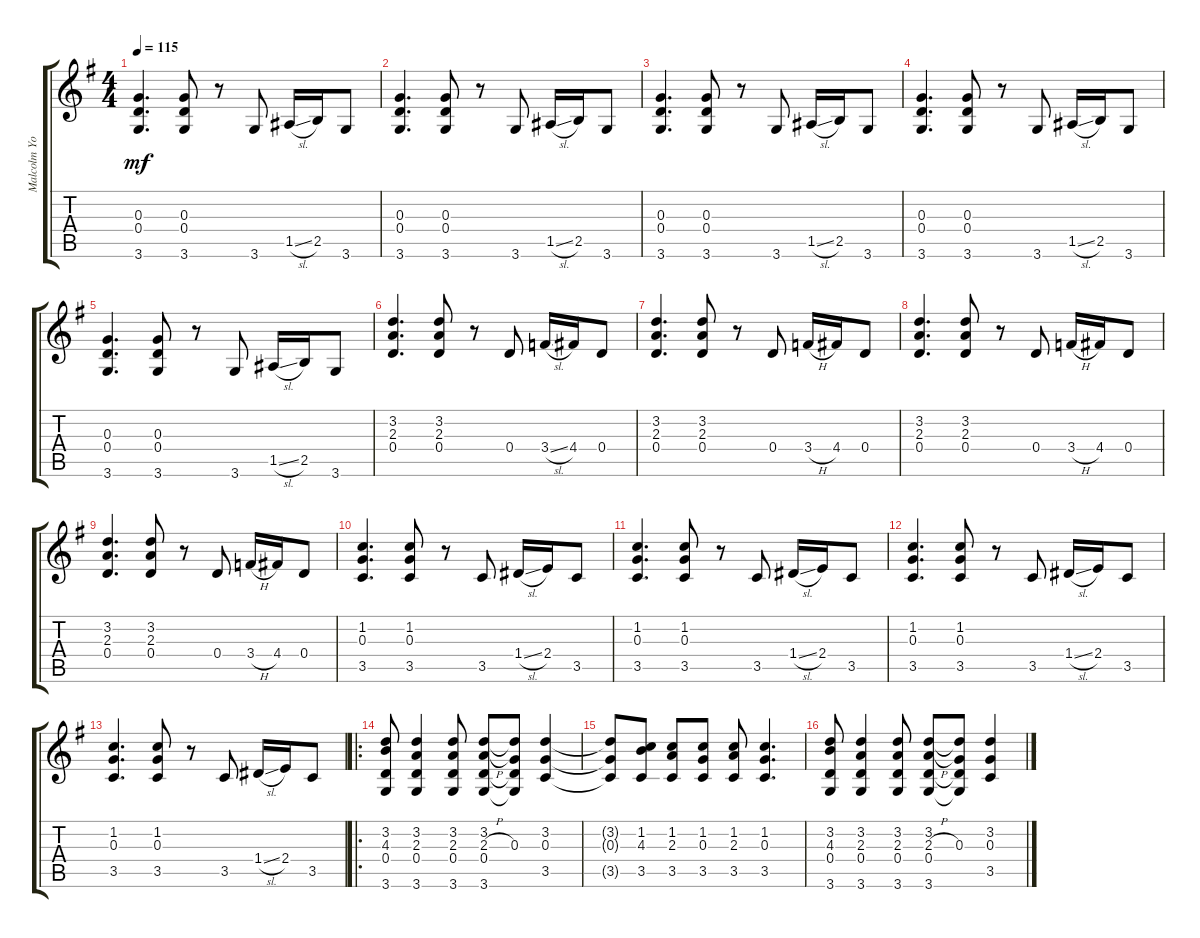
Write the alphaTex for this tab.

\track ("Malcolm Young" "Malcolm Yo") {instrument distortionguitar}
\staff {score tabs}
\tuning (E4 B3 G3 D3 A2 E2) {hide}
\ts (4 4)
\tempo 115
\clef g2
\ks g
(0.3 0.4 3.6).4{d dy mf} (0.3 0.4 3.6).8 r.8 3.6.8 1.5{sl}.16 2.5.16 3.6.8 |
(0.3 0.4 3.6).4{d} (0.3 0.4 3.6).8 r.8 3.6.8 1.5{sl}.16 2.5.16 3.6.8 |
(0.3 0.4 3.6).4{d} (0.3 0.4 3.6).8 r.8 3.6.8 1.5{sl}.16 2.5.16 3.6.8 |
(0.3 0.4 3.6).4{d} (0.3 0.4 3.6).8 r.8 3.6.8 1.5{sl}.16 2.5.16 3.6.8 |
(0.3 0.4 3.6).4{d} (0.3 0.4 3.6).8 r.8 3.6.8 1.5{sl}.16 2.5.16 3.6.8 |
(3.2 2.3 0.4).4{d} (3.2 2.3 0.4).8 r.8 0.4.8 3.4{sl}.16 4.4.16 0.4.8 |
(3.2 2.3 0.4).4{d} (3.2 2.3 0.4).8 r.8 0.4.8 3.4{h}.16 4.4.16 0.4.8 |
(3.2 2.3 0.4).4{d} (3.2 2.3 0.4).8 r.8 0.4.8 3.4{h}.16 4.4.16 0.4.8 |
(3.2 2.3 0.4).4{d} (3.2 2.3 0.4).8 r.8 0.4.8 3.4{h}.16 4.4.16 0.4.8 |
(1.2 0.3 3.5).4{d} (1.2 0.3 3.5).8 r.8 3.5.8 1.4{sl}.16 2.4.16 3.5.8 |
(1.2 0.3 3.5).4{d} (1.2 0.3 3.5).8 r.8 3.5.8 1.4{sl}.16 2.4.16 3.5.8 |
(1.2 0.3 3.5).4{d} (1.2 0.3 3.5).8 r.8 3.5.8 1.4{sl}.16 2.4.16 3.5.8 |
(1.2 0.3 3.5).4{d} (1.2 0.3 3.5).8 r.8 3.5.8 1.4{sl}.16 2.4.16 3.5.8 |
\ro
(3.2 4.3 0.4 3.6).8 (3.2 2.3 0.4 3.6).4 (3.2 2.3 0.4 3.6).8 (3.2 2.3{h} 0.4 3.6).8 (3.2{t} 0.3 0.4{t} 3.6{t}).8 (3.2 0.3 3.5).4 |
(3.2{t} 0.3{t} 3.5{t}).8 (1.2 4.3 3.5).8 (1.2 2.3 3.5).8 (1.2 0.3 3.5).8 (1.2 2.3 3.5).8 (1.2 0.3 3.5).4{d} |
(3.2 4.3 0.4 3.6).8 (3.2 2.3 0.4 3.6).4 (3.2 2.3 0.4 3.6).8 (3.2 2.3{h} 0.4 3.6).8 (3.2{t} 0.3 0.4{t} 3.6{t}).8 (3.2 0.3 3.5).4
